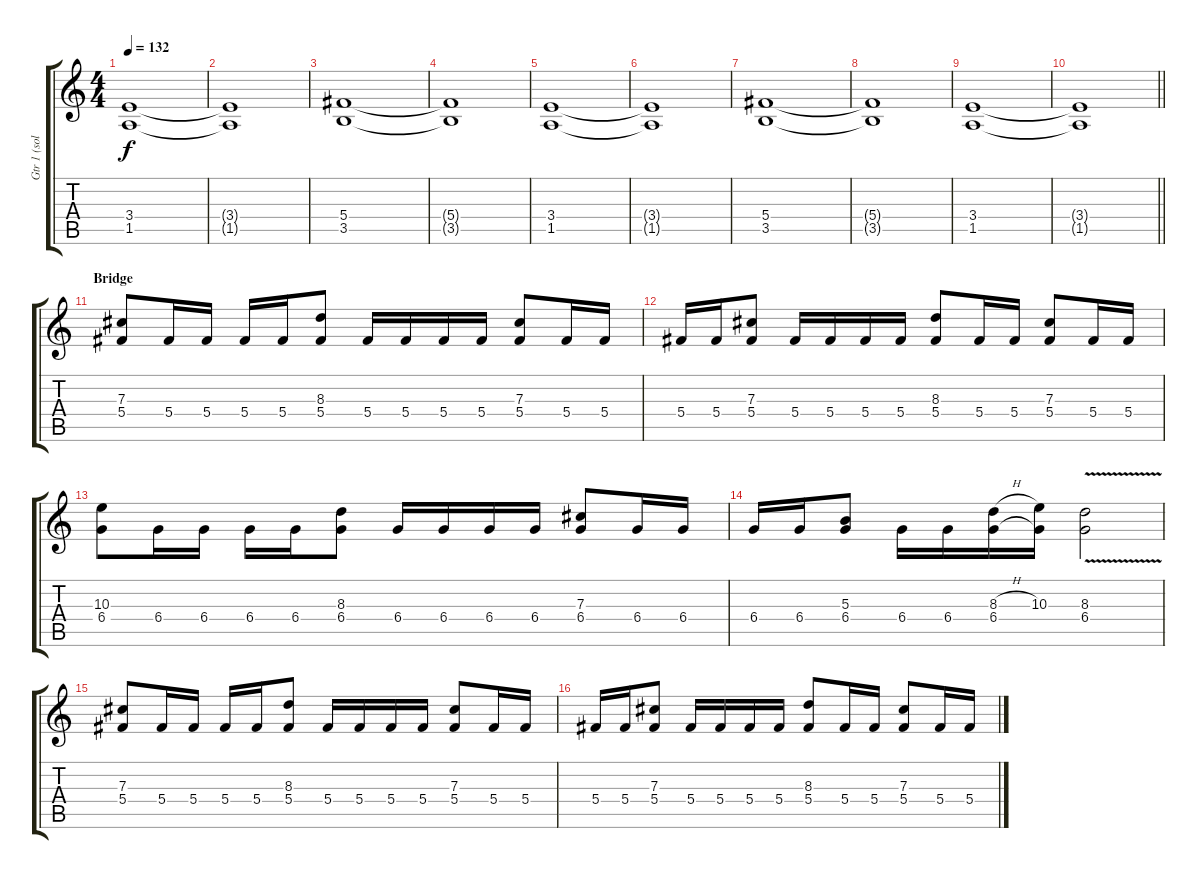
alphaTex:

\track ("Gtr 1 (solos)" "Gtr 1 (sol") {instrument distortionguitar}
\staff {score tabs}
\tuning (Eb4 Bb3 Gb3 Db3 Ab2 Eb2) {hide}
\ts (4 4)
\tempo 132
\clef g2
\ks c
(3.4 1.5).1{dy f} |
(3.4{t} 1.5{t}).1 |
(5.4 3.5).1 |
(5.4{t} 3.5{t}).1 |
(3.4 1.5).1 |
(3.4{t} 1.5{t}).1 |
(5.4 3.5).1 |
(5.4{t} 3.5{t}).1 |
(3.4 1.5).1 |
\barLineRight lightlight
(3.4{t} 1.5{t}).1 |
\section ("" "Bridge")
(7.3 5.4).8 5.4.16 5.4.16 5.4.16 5.4.16 (8.3 5.4).8 5.4.16 5.4.16 5.4.16 5.4.16 (7.3 5.4).8 5.4.16 5.4.16 |
5.4.16 5.4.16 (7.3 5.4).8 5.4.16 5.4.16 5.4.16 5.4.16 (8.3 5.4).8 5.4.16 5.4.16 (7.3 5.4).8 5.4.16 5.4.16 |
(10.3 6.4).8 6.4.16 6.4.16 6.4.16 6.4.16 (8.3 6.4).8 6.4.16 6.4.16 6.4.16 6.4.16 (7.3 6.4).8 6.4.16 6.4.16 |
6.4.16 6.4.16 (5.3 6.4).8 6.4.16 6.4.16 (8.3{h} 6.4).16 (10.3 6.4{t}).16 (8.3{v} 6.4{v}).2 |
(7.3 5.4).8 5.4.16 5.4.16 5.4.16 5.4.16 (8.3 5.4).8 5.4.16 5.4.16 5.4.16 5.4.16 (7.3 5.4).8 5.4.16 5.4.16 |
5.4.16 5.4.16 (7.3 5.4).8 5.4.16 5.4.16 5.4.16 5.4.16 (8.3 5.4).8 5.4.16 5.4.16 (7.3 5.4).8 5.4.16 5.4.16
